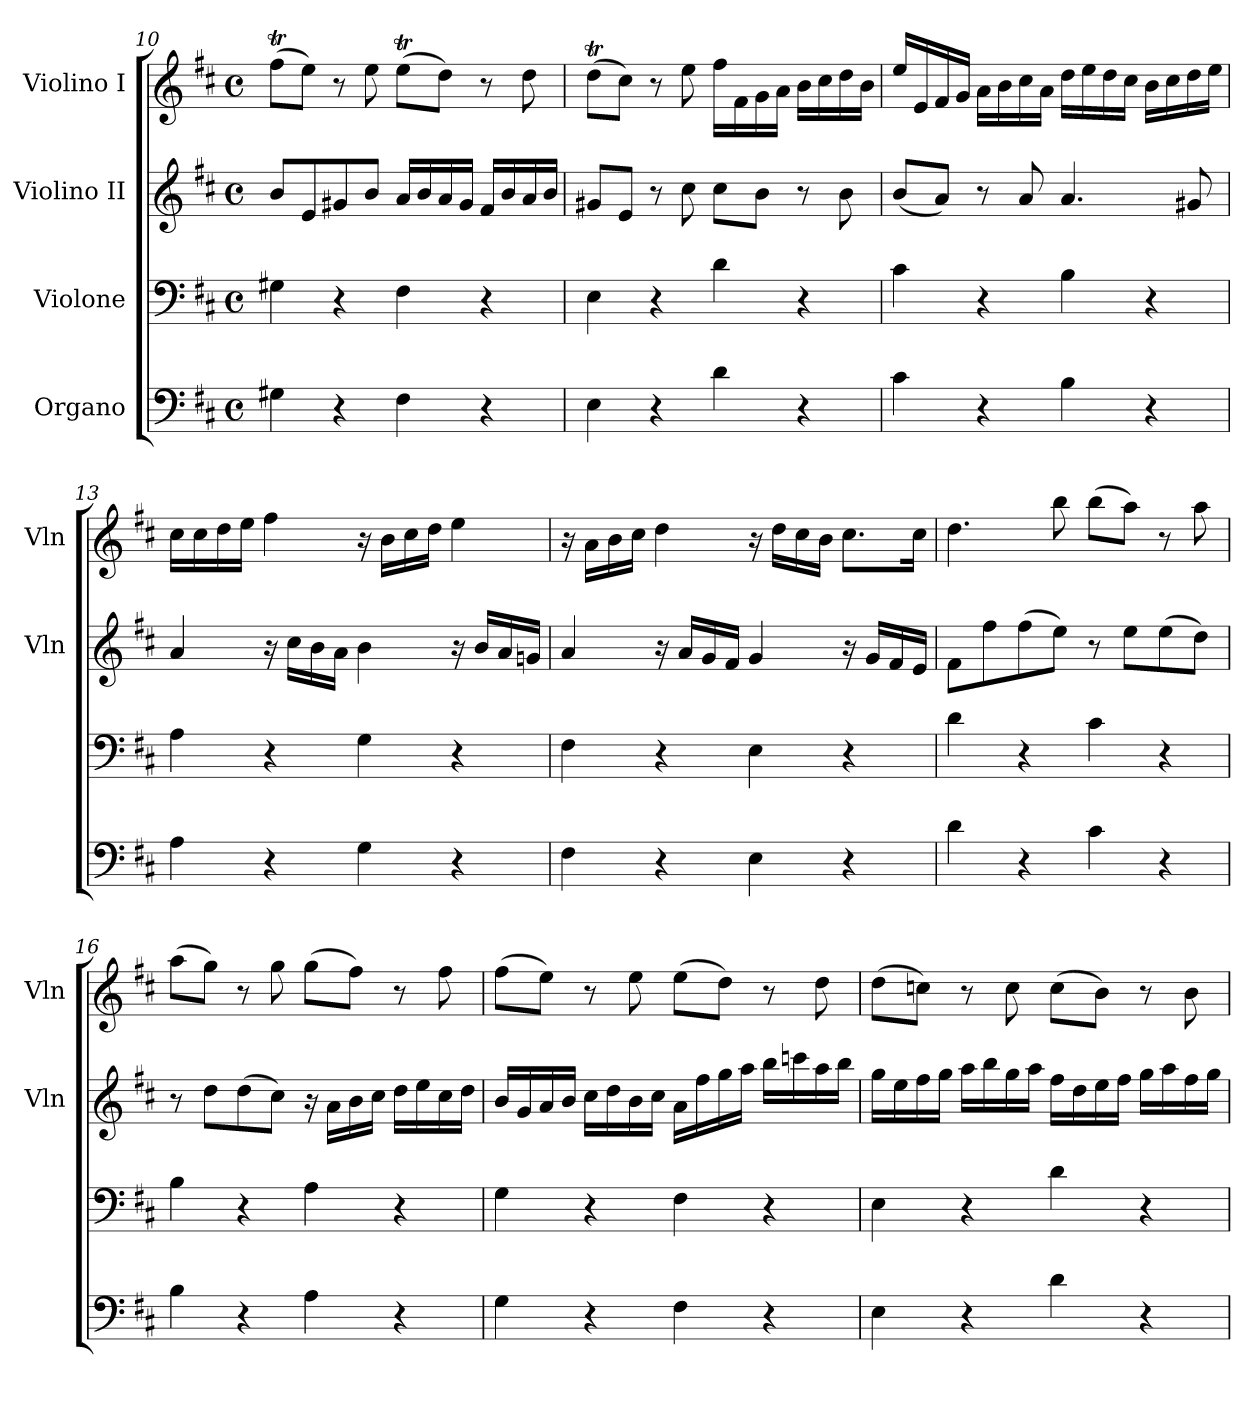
**kern	**kern	**kern	**kern
*part4	*part3	*part2	*part1
*staff4	*staff3	*staff2	*staff1
*I"Organo	*I"Violone	*I"Violino II	*I"Violino I
*	*	*I'Vln	*I'Vln
*clefF4	*clefF4	*clefG2	*clefG2
*k[f#c#]	*k[f#c#]	*k[f#c#]	*k[f#c#]
*D:	*D:	*D:	*D:
*M4/4	*M4/4	*M4/4	*M4/4
*met(c)	*met(c)	*met(c)	*met(c)
=10	=10	=10	=10
4G#X	4G#X	8bL	(8ff#tL
.	.	8e	8eeJ)
4r	4r	8g#X	8r
.	.	8bJ	8ee
4F#	4F#	16aLL	(8eeTL
.	.	16b	.
.	.	16a	8ddJ)
.	.	16g#JJ	.
4r	4r	16f#LL	8r
.	.	16b	.
.	.	16a	8dd
.	.	16bJJ	.
=11	=11	=11	=11
4E	4E	8g#XL	(8ddTL
.	.	8eJ	8cc#J)
4r	4r	8r	8r
.	.	8cc#	8ee
4d	4d	8cc#L	16ff#LL
.	.	.	16f#
.	.	8bJ	16g
.	.	.	16aJJ
4r	4r	8r	16bLL
.	.	.	16cc#
.	.	8b	16dd
.	.	.	16bJJ
=12	=12	=12	=12
4c#	4c#	(8bL	16eeLL
.	.	.	16e
.	.	8aJ)	16f#
.	.	.	16gJJ
4r	4r	8r	16aLL
.	.	.	16b
.	.	8a	16cc#
.	.	.	16aJJ
4B	4B	4.a	16ddLL
.	.	.	16ee
.	.	.	16dd
.	.	.	16cc#JJ
4r	4r	.	16bLL
.	.	.	16cc#
.	.	8g#X	16dd
.	.	.	16eeJJ
=13	=13	=13	=13
4A	4A	4a	16cc#LL
.	.	.	16cc#
.	.	.	16dd
.	.	.	16eeJJ
4r	4r	16r	4ff#
.	.	16cc#LL	.
.	.	16b	.
.	.	16aJJ	.
4G	4G	4b	16r
.	.	.	16bLL
.	.	.	16cc#
.	.	.	16ddJJ
4r	4r	16r	4ee
.	.	16bLL	.
.	.	16a	.
.	.	16gnJJ	.
=14	=14	=14	=14
4F#	4F#	4a	16r
.	.	.	16aLL
.	.	.	16b
.	.	.	16cc#JJ
4r	4r	16r	4dd
.	.	16aLL	.
.	.	16g	.
.	.	16f#JJ	.
4E	4E	4g	16r
.	.	.	16ddLL
.	.	.	16cc#
.	.	.	16bJJ
4r	4r	16r	8.cc#L
.	.	16gLL	.
.	.	16f#	.
.	.	16eJJ	16cc#Jk
=15	=15	=15	=15
4d	4d	8f#L	4.dd
.	.	8ff#	.
4r	4r	(8ff#	.
.	.	8eeJ)	8bb
4c#	4c#	8r	(8bbL
.	.	8eeL	8aaJ)
4r	4r	(8ee	8r
.	.	8ddJ)	8aa
=16	=16	=16	=16
4B	4B	8r	(8aaL
.	.	8ddL	8ggJ)
4r	4r	(8dd	8r
.	.	8cc#J)	8gg
4A	4A	16r	(8ggL
.	.	16aLL	.
.	.	16b	8ff#J)
.	.	16cc#JJ	.
4r	4r	16ddLL	8r
.	.	16ee	.
.	.	16cc#	8ff#
.	.	16ddJJ	.
=17	=17	=17	=17
4G	4G	16bLL	(8ff#L
.	.	16g	.
.	.	16a	8eeJ)
.	.	16bJJ	.
4r	4r	16cc#LL	8r
.	.	16dd	.
.	.	16b	8ee
.	.	16cc#JJ	.
4F#	4F#	16aLL	(8eeL
.	.	16ff#	.
.	.	16gg	8ddJ)
.	.	16aaJJ	.
4r	4r	16bbLL	8r
.	.	16cccn	.
.	.	16aa	8dd
.	.	16bbJJ	.
=18	=18	=18	=18
4E	4E	16ggLL	(8ddL
.	.	16ee	.
.	.	16ff#	8ccnJ)
.	.	16ggJJ	.
4r	4r	16aaLL	8r
.	.	16bb	.
.	.	16gg	8cc
.	.	16aaJJ	.
4d	4d	16ff#LL	(8ccL
.	.	16dd	.
.	.	16ee	8bJ)
.	.	16ff#JJ	.
4r	4r	16ggLL	8r
.	.	16aa	.
.	.	16ff#	8b
.	.	16ggJJ	.
=	=	=	=
*-	*-	*-	*-
